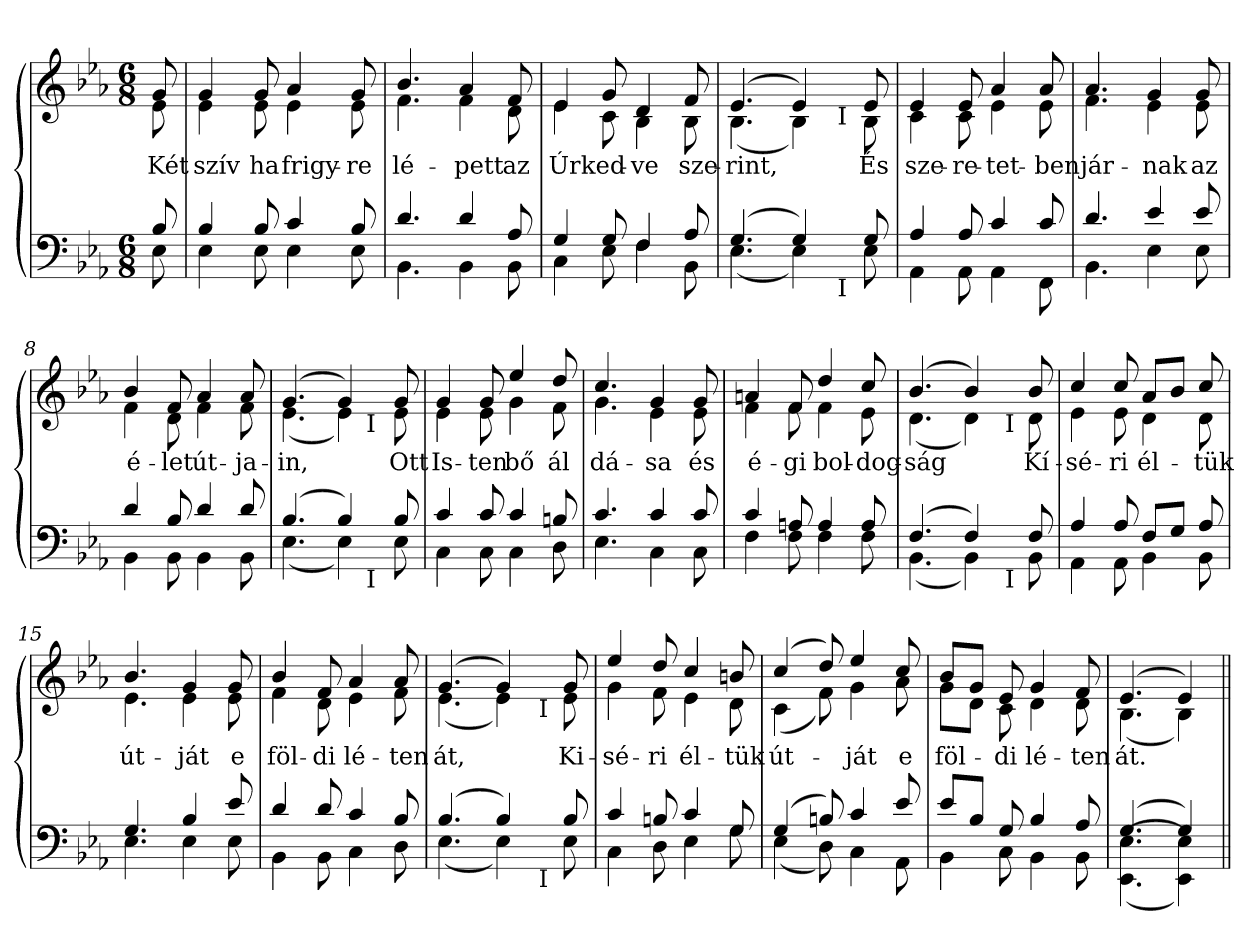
**kern	**kern	**text
*part2	*part1	*part1
*staff2	*staff1	*staff1
*clefF4	*clefG2	*
*k[b-e-a-]	*k[b-e-a-]	*
*E-:	*E-:	*
*M6/8	*M6/8	*
=1	=1	=1
*^	*	*
!	!	!LO:TX:a:t=.	!
!	!	!LO:TX:a:t== 60	!
!	!	!	!LO:LY:b
*	*	*^	*
8B-/	8E-\	8g/	8e-\	Két
=2	=2	=2	=2	=2
!	!	!	!	!LO:LY:b
4B-/	4E-\	4g/	4e-\	szív
!	!	!	!	!LO:LY:b
8B-/	8E-\	8g/	8e-\	ha
!	!	!	!	!LO:LY:b
4c/	4E-\	4a-/	4e-\	frigy-
!	!	!	!	!LO:LY:b
8B-/	8E-\	8g/	8e-\	-re
=3	=3	=3	=3	=3
!	!	!	!	!LO:LY:b
4.d/	4.BB-\	4.b-/	4.f\	lé-
!	!	!	!	!LO:LY:b
4d/	4BB-\	4a-/	4f\	-pett
!	!	!	!	!LO:LY:b
8A-/	8BB-\	8f/	8d\	az
=4	=4	=4	=4	=4
!	!	!	!	!LO:LY:b
4G/	4C\	4e-/	4e-\	Úr
!	!	!	!	!LO:LY:b
8G/	8E-\	8g/	8c\	ked-
!	!	!	!	!LO:LY:b
4F/	4F\	4d/	4B-\	-ve
!	!	!	!	!LO:LY:b
8A-/	8BB-\	8f/	8B-\	sze-
*	*	*v	*v	*
=5	=5	=5	=5
*	*	*^	*
!	!	!	!	!LO:LY:b
*	*^	*	*^	*
(>4.G/	(<4.E-\	2ryy	(>4.e-/	(<4.B-\	2ryy	-rint,
4G/)	4E-\)	.	4e-/)	4B-\)	.	.
.	.	32ryy	.	.	32ryy	.
!	!	!	!	!	!LO:TX:b:t=I	!
!	!	!LO:TX:b:t=I	!	!	!	!
.	.	8..ryy	.	.	8..ryy	.
!	!	!	!	!	!	!LO:LY:b
8G/	8E-\	.	8e-/	8B-\	.	És
*	*v	*v	*	*	*	*
*	*	*v	*v	*v	*
=6	=6	=6	=6
*	*^	*^	*
*	*	*	*	*^	*
!	!	!	!	!	!	!LO:LY:b
*	*v	*v	*	*	*	*
*	*	*	*v	*v	*
4A-/	4AA-\	4e-/	4c\	sze-
!	!	!	!	!LO:LY:b
8A-/	8AA-\	8e-/	8c\	-re-
!	!	!	!	!LO:LY:b
4c/	4AA-\	4a-/	4e-\	-tet-
!	!	!	!	!LO:LY:b
8c/	8FF\	8a-/	8e-\	-ben
!!LO:LB:g=z	!!
=7	=7	=7	=7	=7
!	!	!	!	!LO:LY:b
4.d/	4.BB-\	4.a-/	4.f\	jár-
!	!	!	!	!LO:LY:b
4e-/	4E-\	4g/	4e-\	-nak
!	!	!	!	!LO:LY:b
8e-/	8E-\	8g/	8e-\	az
=8	=8	=8	=8	=8
!	!	!	!	!LO:LY:b
4d/	4BB-\	4b-/	4f\	é-
!	!	!	!	!LO:LY:b
8B-/	8BB-\	8f/	8d\	-let
!	!	!	!	!LO:LY:b
4d/	4BB-\	4a-/	4f\	út-
!	!	!	!	!LO:LY:b
8d/	8BB-\	8a-/	8f\	-ja-
*	*	*v	*v	*
=9	=9	=9	=9
*	*	*^	*
!	!	!	!	!LO:LY:b
*	*^	*	*^	*
(>4.B-/	(<4.E-\	2ryy	(>4.g/	(<4.e-\	2ryy	-in,
4B-/)	4E-\)	.	4g/)	4e-\)	.	.
!	!	!	!	!	!LO:TX:b:t=I	!
!	!	!LO:TX:b:t=I	!	!	!	!
.	.	4ryy	.	.	4ryy	.
!	!	!	!	!	!	!LO:LY:b
8B-/	8E-\	.	8g/	8e-\	.	Ott
*	*v	*v	*	*	*	*
*	*	*v	*v	*v	*
=10	=10	=10	=10
*	*^	*^	*
*	*	*	*	*^	*
!	!	!	!	!	!	!LO:LY:b
*	*v	*v	*	*	*	*
*	*	*	*v	*v	*
4c/	4C\	4g/	4e-\	Is-
!	!	!	!	!LO:LY:b
8c/	8C\	8g/	8e-\	-ten
!	!	!	!	!LO:LY:b
4c/	4C\	4ee-/	4g\	bő
!	!	!	!	!LO:LY:b
8Bn/	8D\	8dd/	8f\	ál­
=11	=11	=11	=11	=11
!	!	!	!	!LO:LY:b
4.c/	4.E-\	4.cc/	4.g\	dá-
!	!	!	!	!LO:LY:b
4c/	4C\	4g/	4e-\	-sa
!	!	!	!	!LO:LY:b
8c/	8C\	8g/	8e-\	és
!!LO:LB:g=z	!!
=12	=12	=12	=12	=12
!	!	!	!	!LO:LY:b
4c/	4F\	4an/	4f\	é-
!	!	!	!	!LO:LY:b
8An/	8F\	8f/	8f\	-gi
!	!	!	!	!LO:LY:b
4A/	4F\	4dd/	4f\	bol-
!	!	!	!	!LO:LY:b
8A/	8F\	8cc/	8e-\	-dog-
*	*	*v	*v	*
=13	=13	=13	=13
*	*	*^	*
!	!	!	!	!LO:LY:b
*	*^	*	*^	*
(>4.F/	(<4.BB-\	2ryy	(>4.b-/	(<4.d\	2ryy	-ság
4F/)	4BB-\)	.	4b-/)	4d\)	.	.
.	.	32ryy	.	.	32ryy	.
!	!	!	!	!	!LO:TX:b:t=I	!
!	!	!LO:TX:b:t=I	!	!	!	!
.	.	8..ryy	.	.	8..ryy	.
!	!	!	!	!	!	!LO:LY:b
8F/	8BB-\	.	8b-/	8d\	.	Kí-
*	*v	*v	*	*	*	*
*	*	*v	*v	*v	*
=14	=14	=14	=14
*	*^	*^	*
*	*	*	*	*^	*
!	!	!	!	!	!	!LO:LY:b
*	*v	*v	*	*	*	*
*	*	*	*v	*v	*
4A-/	4AA-\	4cc/	4e-\	-sé-
!	!	!	!	!LO:LY:b
8A-/	8AA-\	8cc/	8e-\	-ri
!	!	!	!	!LO:LY:b
8F/L	4BB-\	8a-/L	4d\	él-
8G/J	.	8b-/J	.	.
!	!	!	!	!LO:LY:b
8A-/	8BB-\	8cc/	8d\	-tük
=15	=15	=15	=15	=15
!	!	!	!	!LO:LY:b
4.G/	4.E-\	4.b-/	4.e-\	út-
!	!	!	!	!LO:LY:b
4B-/	4E-\	4g/	4e-\	-ját
!	!	!	!	!LO:LY:b
8e-/	8E-\	8g/	8e-\	e
=16	=16	=16	=16	=16
!	!	!	!	!LO:LY:b
4d/	4BB-\	4b-/	4f\	föl-
!	!	!	!	!LO:LY:b
8d/	8BB-\	8f/	8d\	-di
!	!	!	!	!LO:LY:b
4c/	4C\	4a-/	4e-\	lé-
!	!	!	!	!LO:LY:b
8B-/	8D\	8a-/	8f\	-ten
*	*	*v	*v	*
!!LO:LB:g=z
=17	=17	=17	=17
*	*	*^	*
!	!	!	!	!LO:LY:b
*	*^	*	*^	*
(>4.B-/	(<4.E-\	2ryy	(>4.g/	(<4.e-\	2ryy	át,
4B-/)	4E-\)	.	4g/)	4e-\)	.	.
.	.	32ryy	.	.	32ryy	.
!	!	!	!	!	!LO:TX:b:t=I	!
!	!	!LO:TX:b:t=I	!	!	!	!
.	.	8..ryy	.	.	8..ryy	.
!	!	!	!	!	!	!LO:LY:b
8B-/	8E-\	.	8g/	8e-\	.	Ki-
*	*v	*v	*	*	*	*
*	*	*v	*v	*v	*
=18	=18	=18	=18
*	*^	*^	*
*	*	*	*	*^	*
!	!	!	!	!	!	!LO:LY:b
*	*v	*v	*	*	*	*
*	*	*	*v	*v	*
4c/	4C\	4ee-/	4g\	-sé-
!	!	!	!	!LO:LY:b
8Bn/	8D\	8dd/	8f\	-ri
!	!	!	!	!LO:LY:b
4c/	4E-\	4cc/	4e-\	él-
!	!	!	!	!LO:LY:b
8G/	8G\	8bn/	8d\	-tük
=19	=19	=19	=19	=19
!	!	!	!	!LO:LY:b
(>4G/	(<4E-\	(>4cc/	(<4c\	út-
8Bn/)	8D\)	8dd/)	8f\)	.
!	!	!	!	!LO:LY:b
4c/	4C\	4ee-/	4g\	-ját
!	!	!	!	!LO:LY:b
8e-/	8AA-\	8cc/	8a-\	e
=20	=20	=20	=20	=20
!	!	!	!	!LO:LY:b
8e-/L	4BB-\	8b-/L	8g\L	föl-
8B-/J	.	8g/J	8d\J	.
!	!	!	!	!LO:LY:b
8G/	8C\	8e-/	8c\	-di
!	!	!	!	!LO:LY:b
4B-/	4BB-\	4g/	4d\	lé-
!	!	!	!	!LO:LY:b
8A-/	8BB-\	8f/	8d\	-ten
=21	=21	=21	=21	=21
!	!	!	!	!LO:LY:b
(>4.G/	((4.EE-\ 4.E-\	(>4.e-/	(<4.B-\	át.
4G/)	4EE-\ 4E-\))	4e-/)	4B-\)	.
*v	*v	*	*	*
*	*v	*v	*
=||	=||	=||
*-	*-	*-
